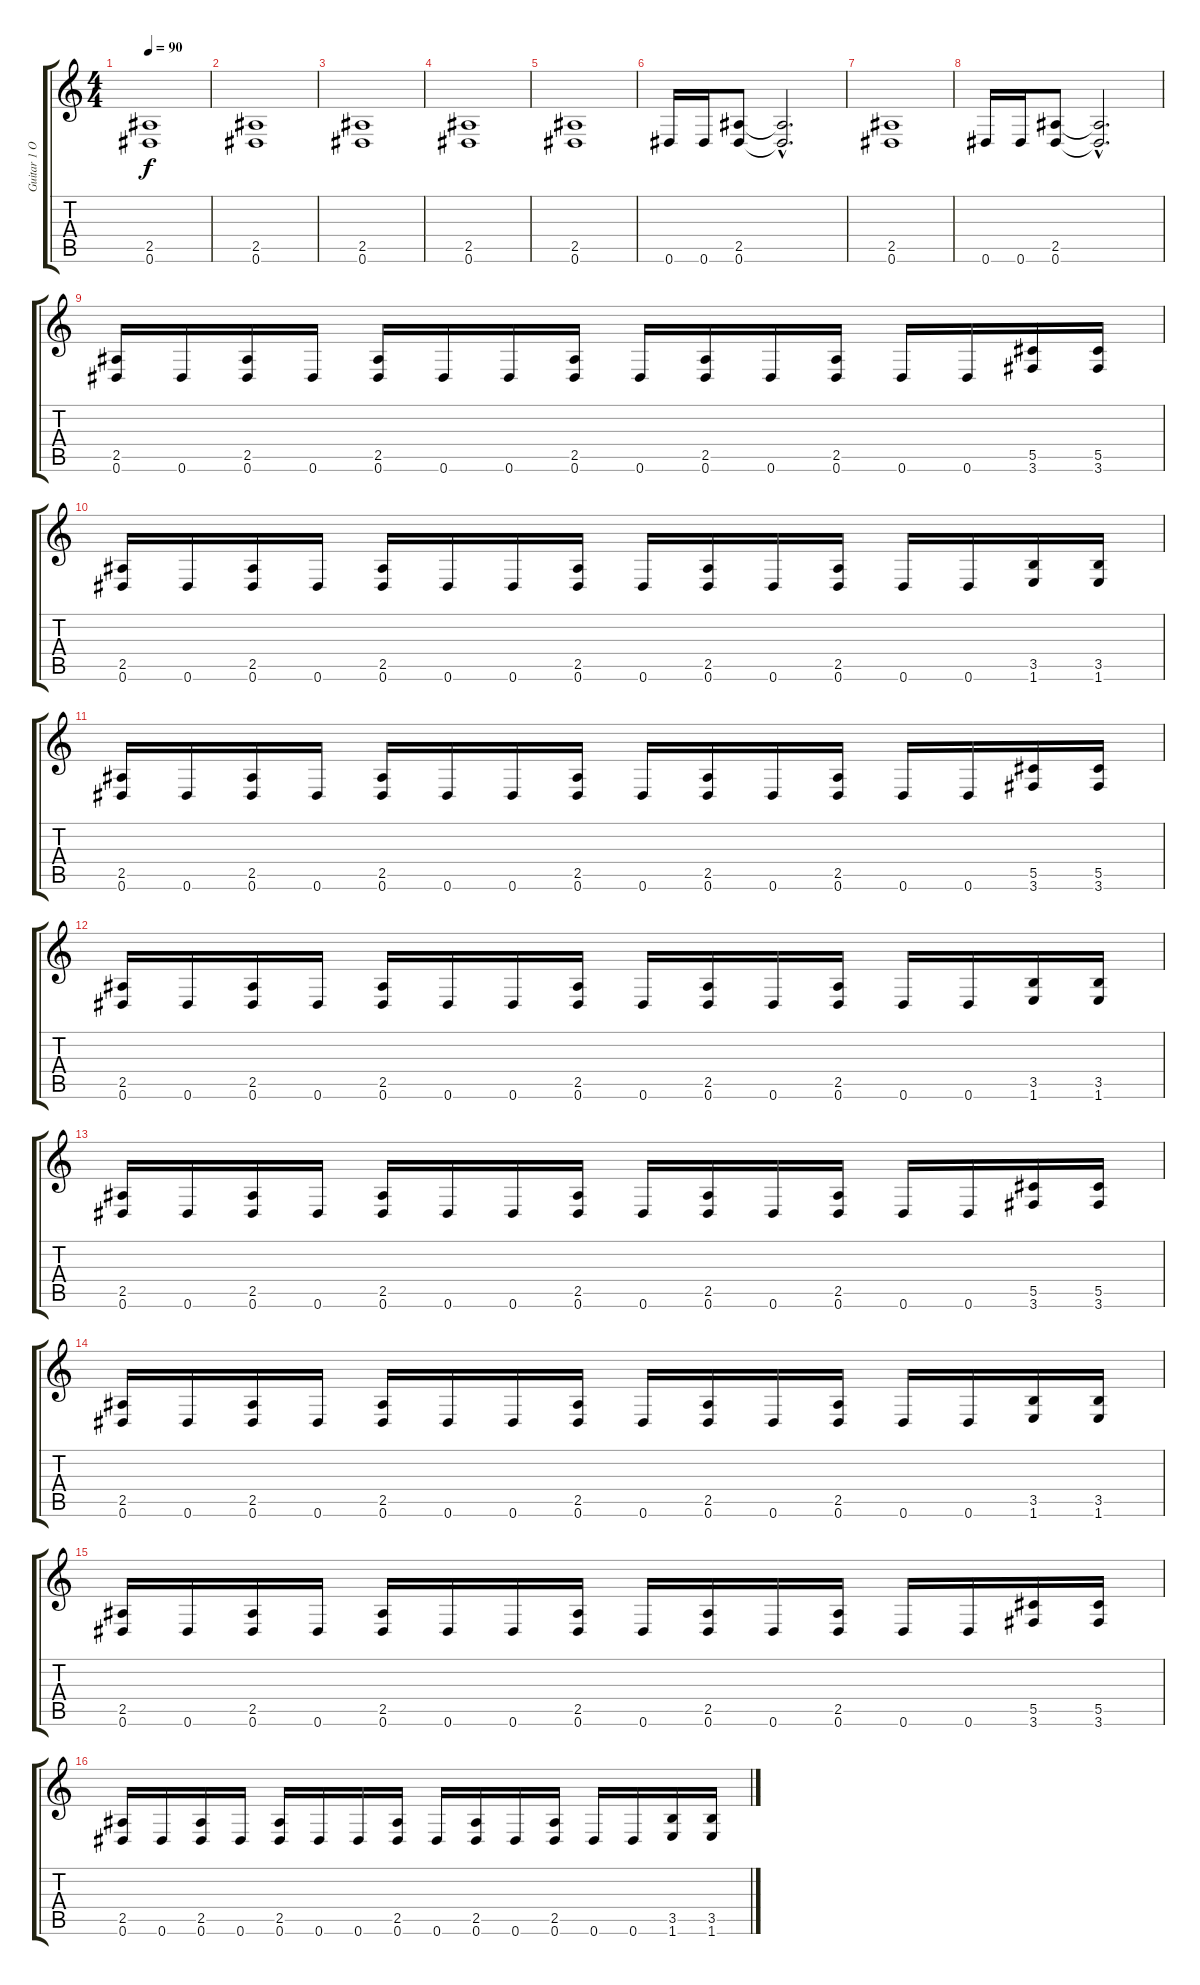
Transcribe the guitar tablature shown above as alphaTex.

\track ("Guitar 1 Oct" "Guitar 1 O") {instrument overdrivenguitar}
\staff {score tabs}
\tuning (Eb4 Bb3 Gb3 Db3 Ab2 Eb2) {hide}
\ts (4 4)
\tempo 90
\clef g2
\ks c
(2.5 0.6).1{dy f instrument overdrivenguitar} |
(2.5 0.6).1 |
(2.5 0.6).1 |
(2.5 0.6).1 |
(2.5 0.6).1 |
0.6.16 0.6.16 (2.5 0.6).8 (2.5{hac t} 0.6{hac t}).2{d} |
(2.5 0.6).1 |
0.6.16 0.6.16 (2.5 0.6).8 (2.5{hac t} 0.6{hac t}).2{d} |
(2.5 0.6).16 0.6.16 (2.5 0.6).16 0.6.16 (2.5 0.6).16 0.6.16 0.6.16 (2.5 0.6).16 0.6.16 (2.5 0.6).16 0.6.16 (2.5 0.6).16 0.6.16 0.6.16 (5.5 3.6).16 (5.5 3.6).16 |
(2.5 0.6).16 0.6.16 (2.5 0.6).16 0.6.16 (2.5 0.6).16 0.6.16 0.6.16 (2.5 0.6).16 0.6.16 (2.5 0.6).16 0.6.16 (2.5 0.6).16 0.6.16 0.6.16 (3.5 1.6).16 (3.5 1.6).16 |
(2.5 0.6).16 0.6.16 (2.5 0.6).16 0.6.16 (2.5 0.6).16 0.6.16 0.6.16 (2.5 0.6).16 0.6.16 (2.5 0.6).16 0.6.16 (2.5 0.6).16 0.6.16 0.6.16 (5.5 3.6).16 (5.5 3.6).16 |
(2.5 0.6).16 0.6.16 (2.5 0.6).16 0.6.16 (2.5 0.6).16 0.6.16 0.6.16 (2.5 0.6).16 0.6.16 (2.5 0.6).16 0.6.16 (2.5 0.6).16 0.6.16 0.6.16 (3.5 1.6).16 (3.5 1.6).16 |
(2.5 0.6).16 0.6.16 (2.5 0.6).16 0.6.16 (2.5 0.6).16 0.6.16 0.6.16 (2.5 0.6).16 0.6.16 (2.5 0.6).16 0.6.16 (2.5 0.6).16 0.6.16 0.6.16 (5.5 3.6).16 (5.5 3.6).16 |
(2.5 0.6).16 0.6.16 (2.5 0.6).16 0.6.16 (2.5 0.6).16 0.6.16 0.6.16 (2.5 0.6).16 0.6.16 (2.5 0.6).16 0.6.16 (2.5 0.6).16 0.6.16 0.6.16 (3.5 1.6).16 (3.5 1.6).16 |
(2.5 0.6).16 0.6.16 (2.5 0.6).16 0.6.16 (2.5 0.6).16 0.6.16 0.6.16 (2.5 0.6).16 0.6.16 (2.5 0.6).16 0.6.16 (2.5 0.6).16 0.6.16 0.6.16 (5.5 3.6).16 (5.5 3.6).16 |
(2.5 0.6).16 0.6.16 (2.5 0.6).16 0.6.16 (2.5 0.6).16 0.6.16 0.6.16 (2.5 0.6).16 0.6.16 (2.5 0.6).16 0.6.16 (2.5 0.6).16 0.6.16 0.6.16 (3.5 1.6).16 (3.5 1.6).16
